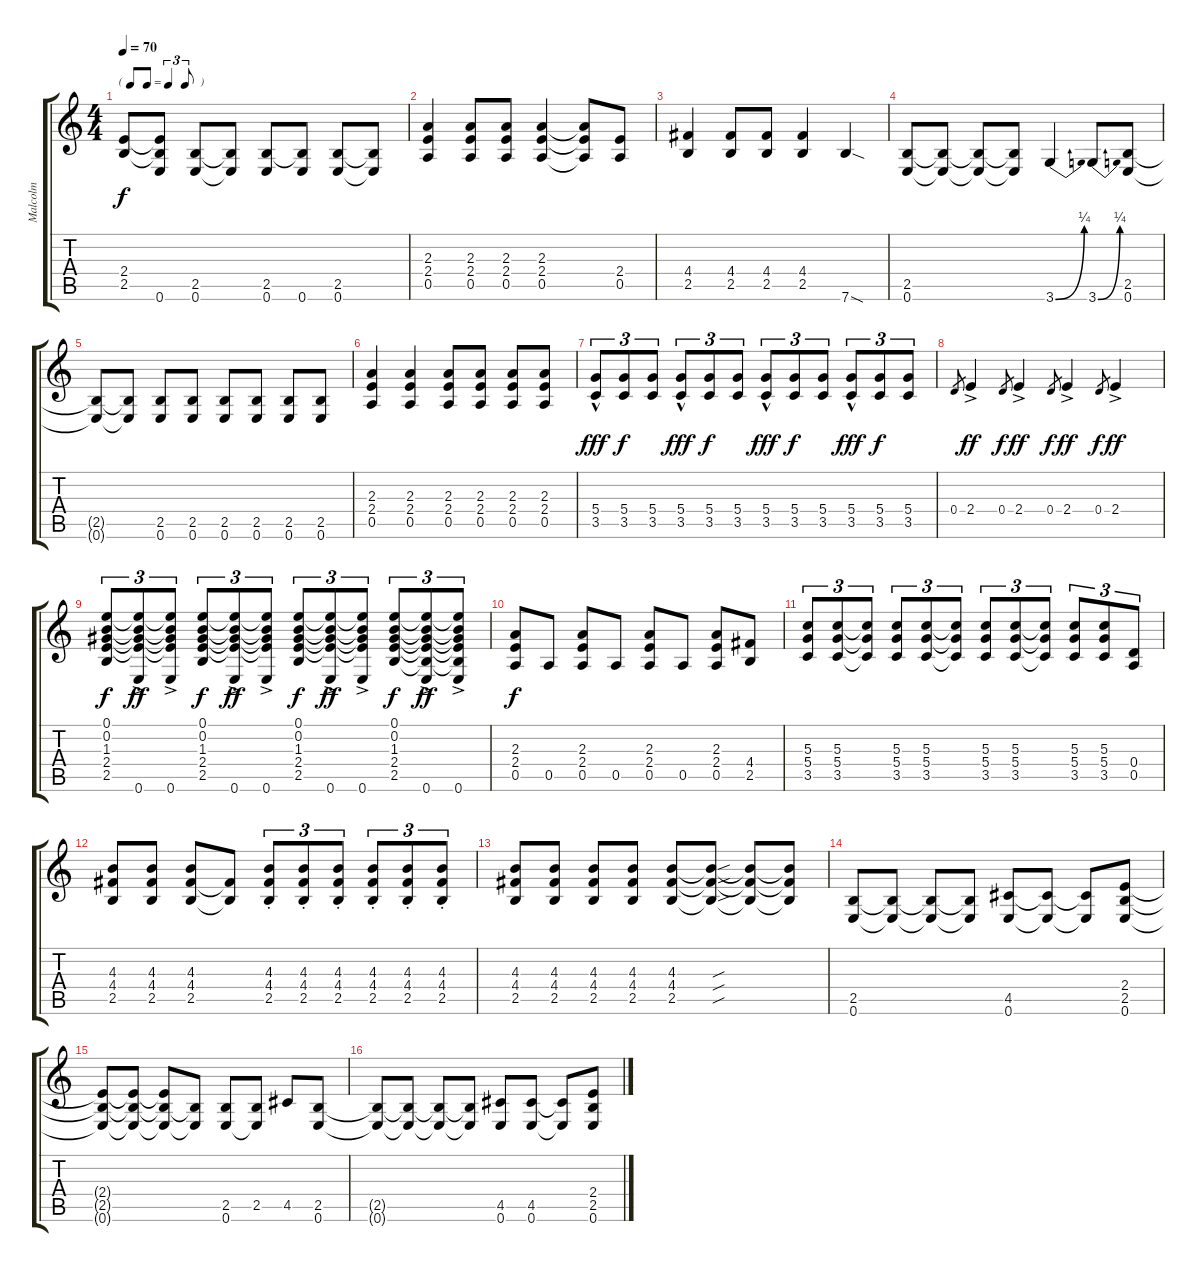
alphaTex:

\track ("Malcolm" "Malcolm") {instrument distortionguitar}
\staff {score tabs}
\tuning (E4 B3 G3 D3 A2 E2) {hide}
\ts (4 4)
\tf triplet8th
\tempo 70
\clef g2
\ks c
(2.4{t} 2.5{t}).8{dy f} (2.4{t} 2.5{t} 0.6{t}).8 (2.5 0.6).8 (2.5{t} 0.6{t}).8 (2.5 0.6).8 (2.5{t} 0.6).8 (2.5 0.6).8 (2.5{t} 0.6{t}).8 |
(2.3 2.4 0.5).4 (2.3 2.4 0.5).8 (2.3 2.4 0.5).8 (2.3 2.4 0.5).4 (2.3{t} 2.4{t} 0.5{t}).8 (2.4 0.5).8 |
(4.4 2.5).4 (4.4 2.5).8 (4.4 2.5).8 (4.4 2.5).4 7.6{sod}.4 |
(2.5 0.6).8 (2.5{t} 0.6{t}).8 (2.5{t} 0.6{t}).8 (2.5{t} 0.6{t}).8 3.6{be (bend 0 0 60 1)}.4 3.6{be (bend 0 0 60 1)}.8 (2.5 0.6).8 |
(2.5{t} 0.6{t}).8 (2.5{t} 0.6{t}).8 (2.5 0.6).8 (2.5 0.6).8 (2.5 0.6).8 (2.5 0.6).8 (2.5 0.6).8 (2.5 0.6).8 |
(2.3 2.4 0.5).4 (2.3 2.4 0.5).4 (2.3 2.4 0.5).8 (2.3 2.4 0.5).8 (2.3 2.4 0.5).8 (2.3 2.4 0.5).8 |
(5.4{hac} 3.5).8{tu (3 2) dy fff} (5.4 3.5).8{tu (3 2) dy f} (5.4 3.5).8{tu (3 2)} (5.4{hac} 3.5).8{tu (3 2) dy fff} (5.4 3.5).8{tu (3 2) dy f} (5.4 3.5).8{tu (3 2)} (5.4{hac} 3.5).8{tu (3 2) dy fff} (5.4 3.5).8{tu (3 2) dy f} (5.4 3.5).8{tu (3 2)} (5.4{hac} 3.5).8{tu (3 2) dy fff} (5.4 3.5).8{tu (3 2) dy f} (5.4 3.5).8{tu (3 2)} |
0.4.8{gr} 2.4{ac}.4{dy ff} 0.4.8{gr dy f} 2.4{ac}.4{dy ff} 0.4.8{gr dy f} 2.4{ac}.4{dy ff} 0.4.8{gr dy f} 2.4{ac}.4{dy ff} |
(0.1 0.2 1.3 2.4 2.5).8{tu (3 2) dy f} (0.1{t} 0.2{t} 1.3{t} 2.4{t} 0.6{ac}).8{tu (3 2) dy ff} (0.1{t} 0.2{t} 1.3{t} 2.4{t} 0.6{ac}).8{tu (3 2)} (0.1 0.2 1.3 2.4 2.5).8{tu (3 2) dy f} (0.1{t} 0.2{t} 1.3{t} 2.4{t} 0.6{ac}).8{tu (3 2) dy ff} (0.1{t} 0.2{t} 1.3{t} 2.4{t} 0.6{ac}).8{tu (3 2)} (0.1 0.2 1.3 2.4 2.5).8{tu (3 2) dy f} (0.1{t} 0.2{t} 1.3{t} 2.4{t} 0.6{ac}).8{tu (3 2) dy ff} (0.1{t} 0.2{t} 1.3{t} 2.4{t} 0.6{ac}).8{tu (3 2)} (0.1 0.2 1.3 2.4 2.5).8{tu (3 2) dy f} (0.1{t} 0.2{t} 1.3{t} 2.4{t} 2.5{t} 0.6{ac}).8{tu (3 2) dy ff} (0.1{t} 0.2{t} 1.3{t} 2.4{t} 2.5{t} 0.6{ac}).8{tu (3 2)} |
(2.3 2.4 0.5).8{dy f} 0.5.8 (2.3 2.4 0.5).8 0.5.8 (2.3 2.4 0.5).8 0.5.8 (2.3 2.4 0.5).8 (4.4 2.5).8 |
(5.3 5.4 3.5).8{tu (3 2)} (5.3 5.4 3.5).8{tu (3 2)} (5.3{t} 5.4{t} 3.5{t}).8{tu (3 2)} (5.3 5.4 3.5).8{tu (3 2)} (5.3 5.4 3.5).8{tu (3 2)} (5.3{t} 5.4{t} 3.5{t}).8{tu (3 2)} (5.3 5.4 3.5).8{tu (3 2)} (5.3 5.4 3.5).8{tu (3 2)} (5.3{t} 5.4{t} 3.5{t}).8{tu (3 2)} (5.3 5.4 3.5).8{tu (3 2)} (5.3 5.4 3.5).8{tu (3 2)} (0.4 0.5).8{tu (3 2)} |
(4.3 4.4 2.5).8 (4.3 4.4 2.5).8 (4.3 4.4 2.5).8 (4.4{t} 2.5{t}).8 (4.3{st} 4.4{st} 2.5{st}).8{tu (3 2)} (4.3{st} 4.4{st} 2.5{st}).8{tu (3 2)} (4.3{st} 4.4{st} 2.5{st}).8{tu (3 2)} (4.3{st} 4.4{st} 2.5{st}).8{tu (3 2)} (4.3{st} 4.4{st} 2.5{st}).8{tu (3 2)} (4.3{st} 4.4{st} 2.5{st}).8{tu (3 2)} |
(4.3 4.4 2.5).8 (4.3 4.4 2.5).8 (4.3 4.4 2.5).8 (4.3 4.4 2.5).8 (4.3 4.4 2.5).8 (4.3{sou t} 4.4{sou t} 2.5{sou t}).8 (4.3{t} 4.4{t} 2.5{t}).8 (4.3{t} 4.4{t} 2.5{t}).8 |
(2.5 0.6).8{volume 9} (2.5{t} 0.6{t}).8 (2.5{t} 0.6{t}).8 (2.5{t} 0.6{t}).8 (4.5 0.6).8 (4.5{t} 0.6{t}).8 (4.5{t} 0.6{t}).8 (2.4 2.5 0.6).8 |
(2.4{t} 2.5{t} 0.6{t}).8 (2.4{t} 2.5{t} 0.6{t}).8 (2.4{t} 2.5{t} 0.6{t}).8 (2.5{t} 0.6{t}).8 (2.5 0.6).8 (2.5 0.6{t}).8 4.5.8 (2.5 0.6).8 |
(2.5{t} 0.6{t}).8 (2.5{t} 0.6{t}).8 (2.5{t} 0.6{t}).8 (2.5{t} 0.6{t}).8 (4.5 0.6).8 (4.5 0.6).8 (4.5{t} 0.6{t}).8 (2.4 2.5 0.6).8
